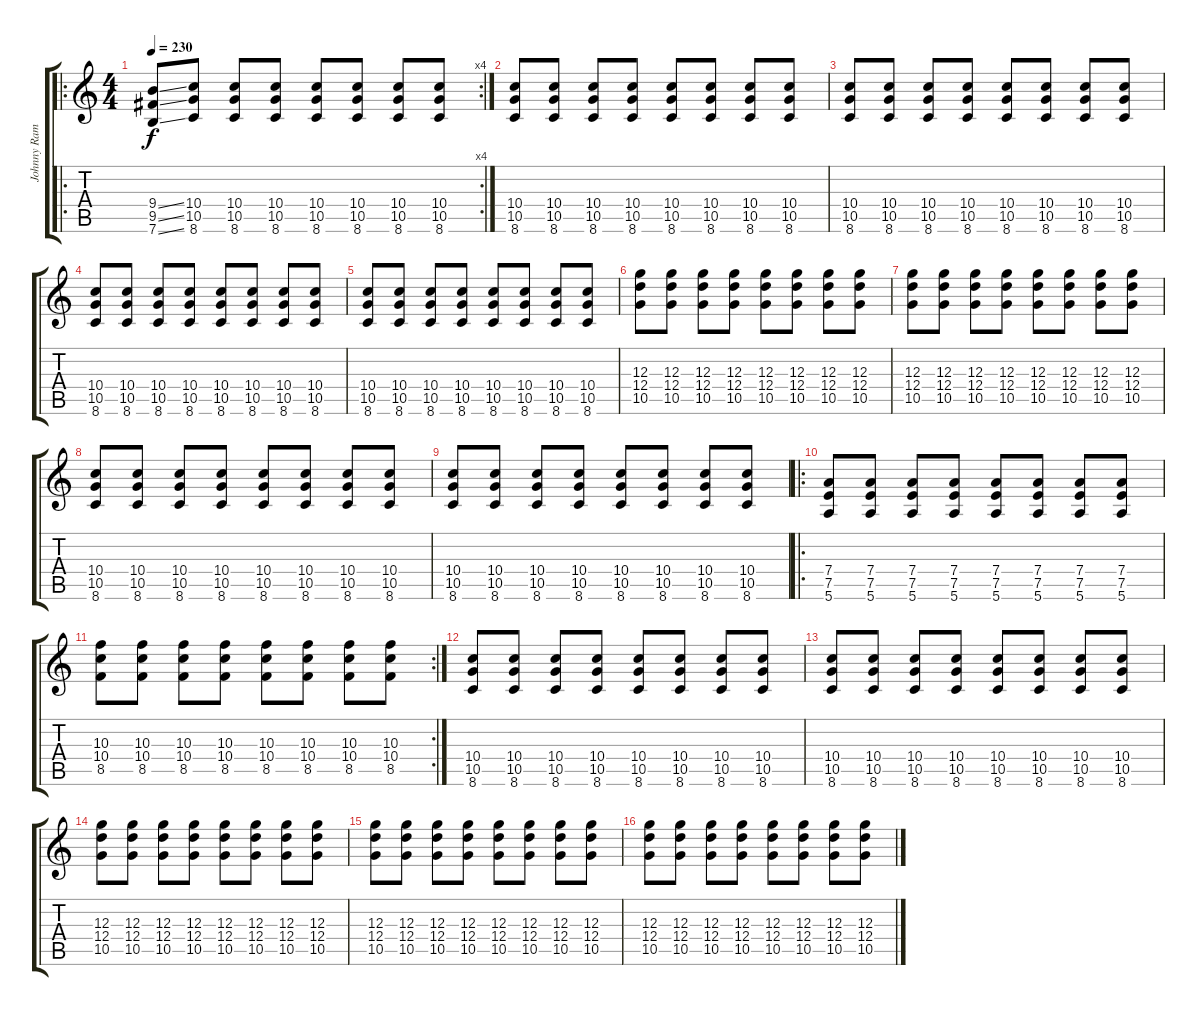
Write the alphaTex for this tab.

\track ("Johnny Ramone" "Johnny Ram") {instrument distortionguitar}
\staff {score tabs}
\tuning (E4 B3 G3 D3 A2 E2) {hide}
\ro
\rc 4
\ts (4 4)
\tempo 230
\clef g2
\ks c
(9.4{ss} 9.5{ss} 7.6{ss}).8{dy f instrument distortionguitar} (10.4 10.5 8.6).8 (10.4 10.5 8.6).8 (10.4 10.5 8.6).8 (10.4 10.5 8.6).8 (10.4 10.5 8.6).8 (10.4 10.5 8.6).8 (10.4 10.5 8.6).8 |
(10.4 10.5 8.6).8 (10.4 10.5 8.6).8 (10.4 10.5 8.6).8 (10.4 10.5 8.6).8 (10.4 10.5 8.6).8 (10.4 10.5 8.6).8 (10.4 10.5 8.6).8 (10.4 10.5 8.6).8 |
(10.4 10.5 8.6).8 (10.4 10.5 8.6).8 (10.4 10.5 8.6).8 (10.4 10.5 8.6).8 (10.4 10.5 8.6).8 (10.4 10.5 8.6).8 (10.4 10.5 8.6).8 (10.4 10.5 8.6).8 |
(10.4 10.5 8.6).8 (10.4 10.5 8.6).8 (10.4 10.5 8.6).8 (10.4 10.5 8.6).8 (10.4 10.5 8.6).8 (10.4 10.5 8.6).8 (10.4 10.5 8.6).8 (10.4 10.5 8.6).8 |
(10.4 10.5 8.6).8 (10.4 10.5 8.6).8 (10.4 10.5 8.6).8 (10.4 10.5 8.6).8 (10.4 10.5 8.6).8 (10.4 10.5 8.6).8 (10.4 10.5 8.6).8 (10.4 10.5 8.6).8 |
(12.3 12.4 10.5).8 (12.3 12.4 10.5).8 (12.3 12.4 10.5).8 (12.3 12.4 10.5).8 (12.3 12.4 10.5).8 (12.3 12.4 10.5).8 (12.3 12.4 10.5).8 (12.3 12.4 10.5).8 |
(12.3 12.4 10.5).8 (12.3 12.4 10.5).8 (12.3 12.4 10.5).8 (12.3 12.4 10.5).8 (12.3 12.4 10.5).8 (12.3 12.4 10.5).8 (12.3 12.4 10.5).8 (12.3 12.4 10.5).8 |
(10.4 10.5 8.6).8 (10.4 10.5 8.6).8 (10.4 10.5 8.6).8 (10.4 10.5 8.6).8 (10.4 10.5 8.6).8 (10.4 10.5 8.6).8 (10.4 10.5 8.6).8 (10.4 10.5 8.6).8 |
(10.4 10.5 8.6).8 (10.4 10.5 8.6).8 (10.4 10.5 8.6).8 (10.4 10.5 8.6).8 (10.4 10.5 8.6).8 (10.4 10.5 8.6).8 (10.4 10.5 8.6).8 (10.4 10.5 8.6).8 |
\ro
(7.4 7.5 5.6).8 (7.4 7.5 5.6).8 (7.4 7.5 5.6).8 (7.4 7.5 5.6).8 (7.4 7.5 5.6).8 (7.4 7.5 5.6).8 (7.4 7.5 5.6).8 (7.4 7.5 5.6).8 |
\rc 2
(10.3 10.4 8.5).8 (10.3 10.4 8.5).8 (10.3 10.4 8.5).8 (10.3 10.4 8.5).8 (10.3 10.4 8.5).8 (10.3 10.4 8.5).8 (10.3 10.4 8.5).8 (10.3 10.4 8.5).8 |
(10.4 10.5 8.6).8 (10.4 10.5 8.6).8 (10.4 10.5 8.6).8 (10.4 10.5 8.6).8 (10.4 10.5 8.6).8 (10.4 10.5 8.6).8 (10.4 10.5 8.6).8 (10.4 10.5 8.6).8 |
(10.4 10.5 8.6).8 (10.4 10.5 8.6).8 (10.4 10.5 8.6).8 (10.4 10.5 8.6).8 (10.4 10.5 8.6).8 (10.4 10.5 8.6).8 (10.4 10.5 8.6).8 (10.4 10.5 8.6).8 |
(12.3 12.4 10.5).8 (12.3 12.4 10.5).8 (12.3 12.4 10.5).8 (12.3 12.4 10.5).8 (12.3 12.4 10.5).8 (12.3 12.4 10.5).8 (12.3 12.4 10.5).8 (12.3 12.4 10.5).8 |
(12.3 12.4 10.5).8 (12.3 12.4 10.5).8 (12.3 12.4 10.5).8 (12.3 12.4 10.5).8 (12.3 12.4 10.5).8 (12.3 12.4 10.5).8 (12.3 12.4 10.5).8 (12.3 12.4 10.5).8 |
(12.3 12.4 10.5).8 (12.3 12.4 10.5).8 (12.3 12.4 10.5).8 (12.3 12.4 10.5).8 (12.3 12.4 10.5).8 (12.3 12.4 10.5).8 (12.3 12.4 10.5).8 (12.3 12.4 10.5).8
